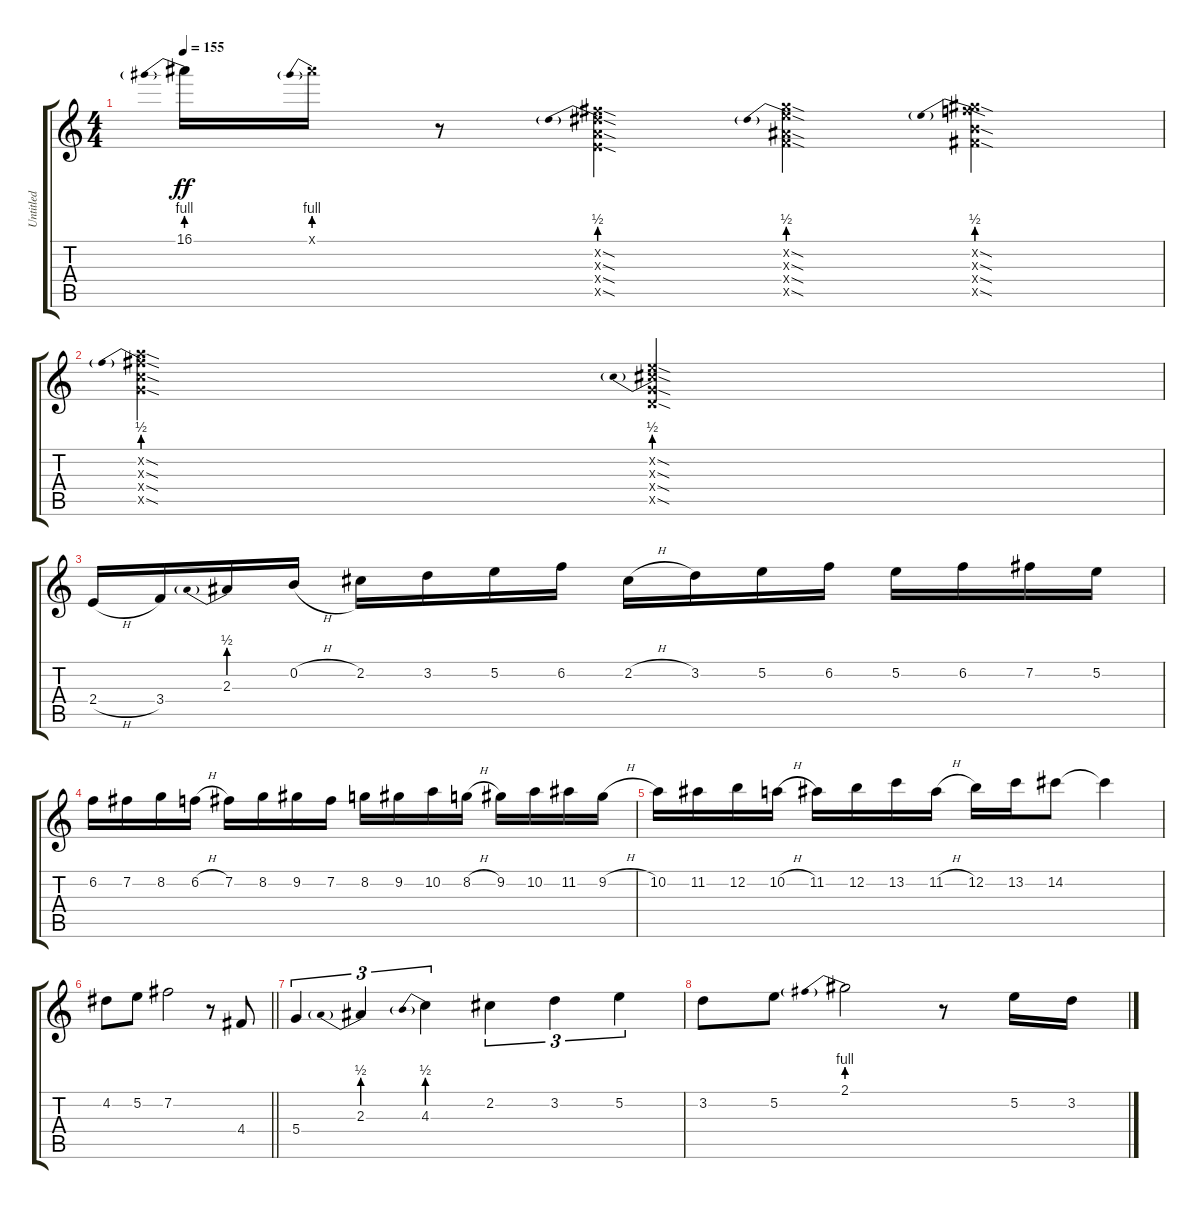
\track ("Untitled" "Untitled") {instrument acousticguitarsteel}
\staff {score tabs}
\tuning (E4 B3 G3 D3 A2 E2) {hide}
\ts (4 4)
\tempo 155
\clef g2
\ks c
16.1{be (prebend 0 4 60 4)}.16{dy ff} 16.1{be (prebend 0 4 60 4) x}.16 r.8 (7.2{sod x} 7.3{be (prebend 0 2 60 2) sod x} 7.4{sod x} 7.5{sod x}).4 (8.2{sod x} 8.3{be (prebend 0 2 60 2) sod x} 8.4{sod x} 8.5{sod x}).4 (9.2{sod x} 9.3{be (prebend 0 2 60 2) sod x} 9.4{sod x} 9.5{sod x}).4 |
(10.2{sod x} 10.3{be (prebend 0 2 60 2) sod x} 10.4{sod x} 10.5{sod x}).2 (5.2{sod x} 5.3{be (prebend 0 2 60 2) sod x} 5.4{sod x} 5.5{sod x}).2 |
2.4{h}.16 3.4.16 2.3{be (prebend 0 2 60 2)}.16 0.2{h}.16 2.2.16 3.2.16 5.2.16 6.2.16 2.2{h}.16 3.2.16 5.2.16 6.2.16 5.2.16 6.2.16 7.2.16 5.2.16 |
6.2.16 7.2.16 8.2.16 6.2{h}.16 7.2.16 8.2.16 9.2.16 7.2.16 8.2.16 9.2.16 10.2.16 8.2{h}.16 9.2.16 10.2.16 11.2.16 9.2{h}.16 |
10.2.16 11.2.16 12.2.16 10.2{h}.16 11.2.16 12.2.16 13.2.16 11.2{h}.16 12.2.16 13.2.16 14.2.8 14.2{t}.4 |
\barLineRight lightlight
4.2.8 5.2.8 7.2.2 r.8 4.4.8 |
5.4.4{tu (3 2)} 2.3{be (prebend 0 2 60 2)}.4{tu (3 2)} 4.3{be (prebend 0 2 60 2)}.4{tu (3 2)} 2.2.4{tu (3 2)} 3.2.4{tu (3 2)} 5.2.4{tu (3 2)} |
3.2.8 5.2.8 2.1{be (prebend 0 4 60 4)}.2 r.8 5.2.16 3.2.16
